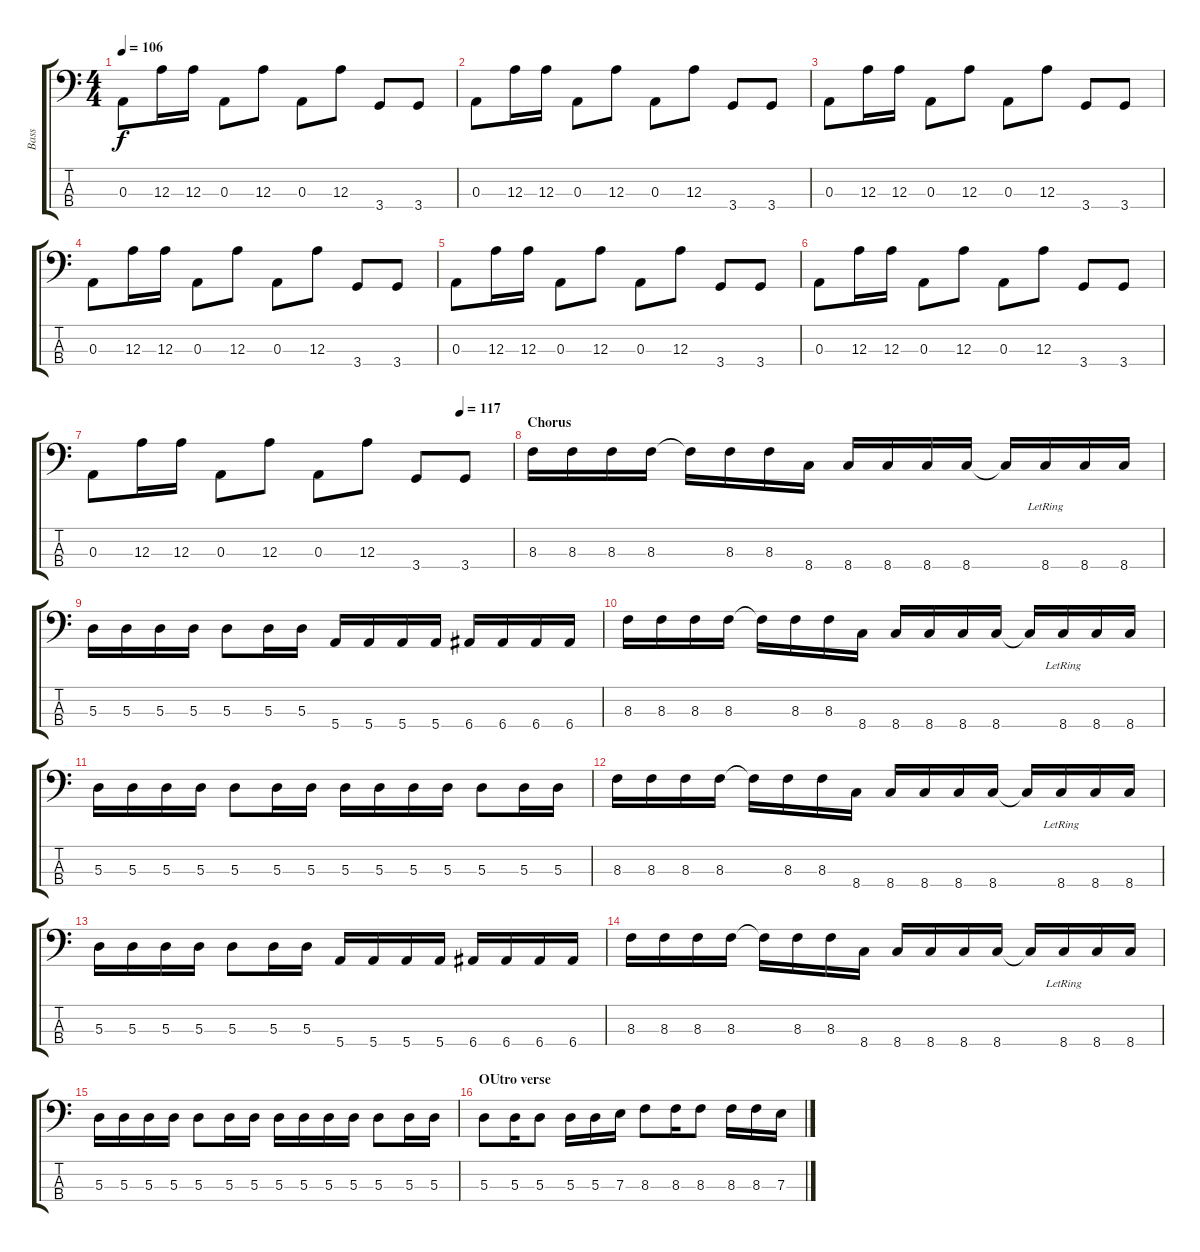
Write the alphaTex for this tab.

\track ("Bass" "Bass") {instrument electricbasspick}
\staff {score tabs}
\tuning (G2 D2 A1 E1) {hide}
\ts (4 4)
\tempo 106
\clef f4
\ks c
0.3.8{dy f} 12.3.16 12.3.16 0.3.8 12.3.8 0.3.8 12.3.8 3.4.8 3.4.8 |
0.3.8 12.3.16 12.3.16 0.3.8 12.3.8 0.3.8 12.3.8 3.4.8 3.4.8 |
0.3.8 12.3.16 12.3.16 0.3.8 12.3.8 0.3.8 12.3.8 3.4.8 3.4.8 |
0.3.8 12.3.16 12.3.16 0.3.8 12.3.8 0.3.8 12.3.8 3.4.8 3.4.8 |
0.3.8 12.3.16 12.3.16 0.3.8 12.3.8 0.3.8 12.3.8 3.4.8 3.4.8 |
0.3.8 12.3.16 12.3.16 0.3.8 12.3.8 0.3.8 12.3.8 3.4.8 3.4.8 |
\tempo (117 0.875)
0.3.8 12.3.16 12.3.16 0.3.8 12.3.8 0.3.8 12.3.8 3.4.8 3.4.8 |
\section ("" "Chorus")
8.3.16 8.3.16 8.3.16 8.3.16 8.3{t}.16 8.3.16 8.3.16 8.4.16 8.4.16 8.4.16 8.4.16 8.4.16 8.4{t}.16 8.4{lr}.16 8.4.16 8.4.16 |
5.3.16 5.3.16 5.3.16 5.3.16 5.3.8 5.3.16 5.3.16 5.4.16 5.4.16 5.4.16 5.4.16 6.4.16 6.4.16 6.4.16 6.4.16 |
8.3.16 8.3.16 8.3.16 8.3.16 8.3{t}.16 8.3.16 8.3.16 8.4.16 8.4.16 8.4.16 8.4.16 8.4.16 8.4{t}.16 8.4{lr}.16 8.4.16 8.4.16 |
5.3.16 5.3.16 5.3.16 5.3.16 5.3.8 5.3.16 5.3.16 5.3.16 5.3.16 5.3.16 5.3.16 5.3.8 5.3.16 5.3.16 |
8.3.16 8.3.16 8.3.16 8.3.16 8.3{t}.16 8.3.16 8.3.16 8.4.16 8.4.16 8.4.16 8.4.16 8.4.16 8.4{t}.16 8.4{lr}.16 8.4.16 8.4.16 |
5.3.16 5.3.16 5.3.16 5.3.16 5.3.8 5.3.16 5.3.16 5.4.16 5.4.16 5.4.16 5.4.16 6.4.16 6.4.16 6.4.16 6.4.16 |
8.3.16 8.3.16 8.3.16 8.3.16 8.3{t}.16 8.3.16 8.3.16 8.4.16 8.4.16 8.4.16 8.4.16 8.4.16 8.4{t}.16 8.4{lr}.16 8.4.16 8.4.16 |
5.3.16 5.3.16 5.3.16 5.3.16 5.3.8 5.3.16 5.3.16 5.3.16 5.3.16 5.3.16 5.3.16 5.3.8 5.3.16 5.3.16 |
\section ("" "OUtro verse")
5.3.8 5.3.16 5.3.8 5.3.16 5.3.16 7.3.16 8.3.8 8.3.16 8.3.8 8.3.16 8.3.16 7.3.16
